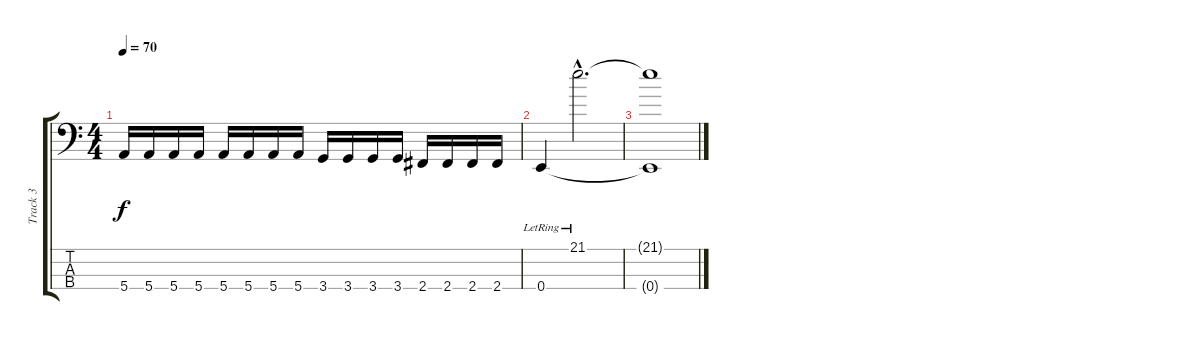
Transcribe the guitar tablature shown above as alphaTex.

\track ("Track 3" "Track 3") {instrument electricbassfinger}
\staff {score tabs}
\tuning (G2 D2 A1 E1) {hide}
\ts (4 4)
\tempo 70
\clef f4
\ks c
5.4.16{dy f} 5.4.16 5.4.16 5.4.16 5.4.16 5.4.16 5.4.16 5.4.16 3.4.16 3.4.16 3.4.16 3.4.16 2.4.16 2.4.16 2.4.16 2.4.16 |
0.4{lr}.4 21.1{hac lr}.2{d} |
(21.1{t} 0.4{t}).1
